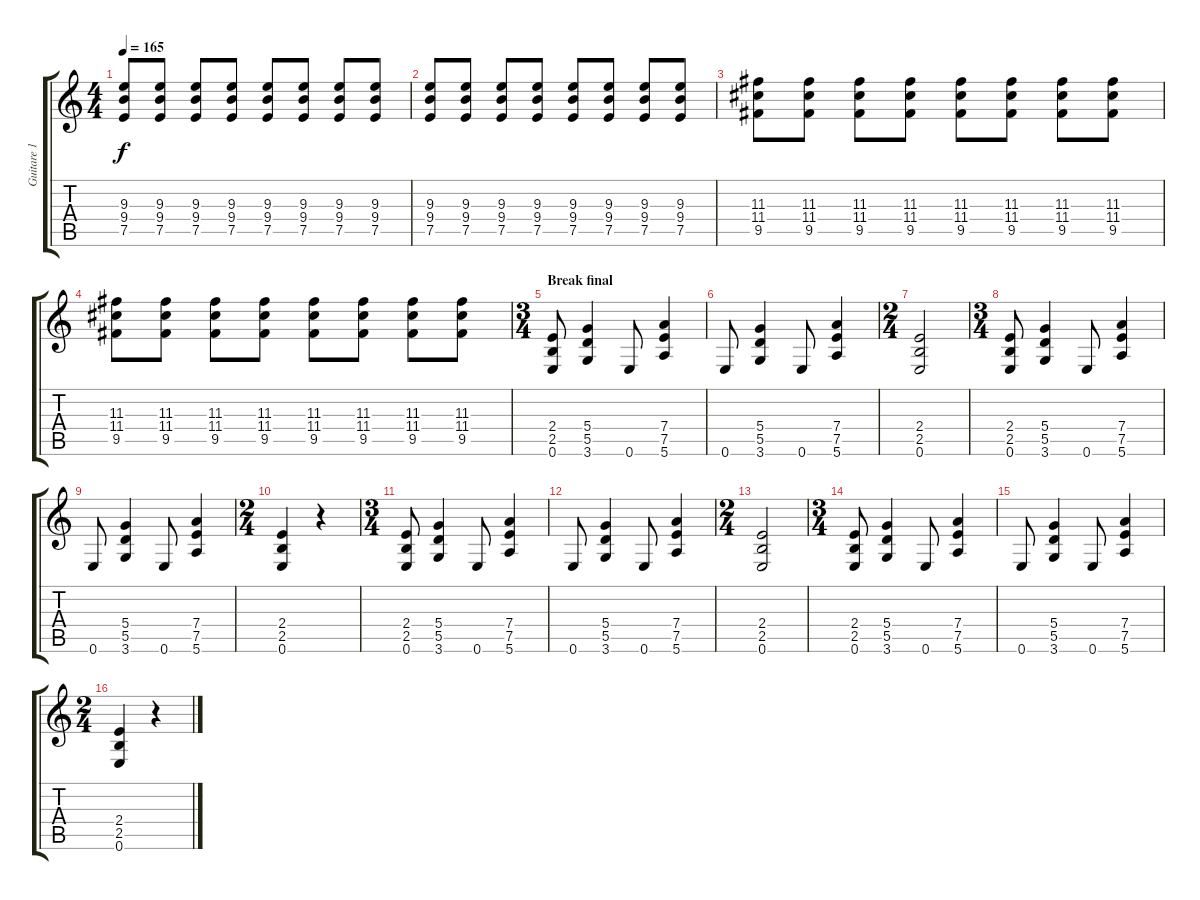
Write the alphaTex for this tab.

\track ("Guitare 1" "Guitare 1") {instrument distortionguitar}
\staff {score tabs}
\tuning (E4 B3 G3 D3 A2 E2) {hide}
\ts (4 4)
\tempo 165
\clef g2
\ks c
(9.3 9.4 7.5).8{dy f} (9.3 9.4 7.5).8 (9.3 9.4 7.5).8 (9.3 9.4 7.5).8 (9.3 9.4 7.5).8 (9.3 9.4 7.5).8 (9.3 9.4 7.5).8 (9.3 9.4 7.5).8 |
(9.3 9.4 7.5).8 (9.3 9.4 7.5).8 (9.3 9.4 7.5).8 (9.3 9.4 7.5).8 (9.3 9.4 7.5).8 (9.3 9.4 7.5).8 (9.3 9.4 7.5).8 (9.3 9.4 7.5).8 |
(11.3 11.4 9.5).8 (11.3 11.4 9.5).8 (11.3 11.4 9.5).8 (11.3 11.4 9.5).8 (11.3 11.4 9.5).8 (11.3 11.4 9.5).8 (11.3 11.4 9.5).8 (11.3 11.4 9.5).8 |
(11.3 11.4 9.5).8 (11.3 11.4 9.5).8 (11.3 11.4 9.5).8 (11.3 11.4 9.5).8 (11.3 11.4 9.5).8 (11.3 11.4 9.5).8 (11.3 11.4 9.5).8 (11.3 11.4 9.5).8 |
\ts (3 4)
\section ("" "Break final")
(2.4 2.5 0.6).8{volume 13 instrument overdrivenguitar} (5.4 5.5 3.6).4 0.6.8 (7.4 7.5 5.6).4 |
0.6.8 (5.4 5.5 3.6).4 0.6.8 (7.4 7.5 5.6).4 |
\ts (2 4)
(2.4 2.5 0.6).2 |
\ts (3 4)
(2.4 2.5 0.6).8 (5.4 5.5 3.6).4 0.6.8 (7.4 7.5 5.6).4 |
0.6.8 (5.4 5.5 3.6).4 0.6.8 (7.4 7.5 5.6).4 |
\ts (2 4)
(2.4 2.5 0.6).4 r.4 |
\ts (3 4)
(2.4 2.5 0.6).8{volume 13 instrument overdrivenguitar} (5.4 5.5 3.6).4 0.6.8 (7.4 7.5 5.6).4 |
0.6.8 (5.4 5.5 3.6).4 0.6.8 (7.4 7.5 5.6).4 |
\ts (2 4)
(2.4 2.5 0.6).2 |
\ts (3 4)
(2.4 2.5 0.6).8 (5.4 5.5 3.6).4 0.6.8 (7.4 7.5 5.6).4 |
0.6.8 (5.4 5.5 3.6).4 0.6.8 (7.4 7.5 5.6).4 |
\ts (2 4)
(2.4 2.5 0.6).4 r.4
